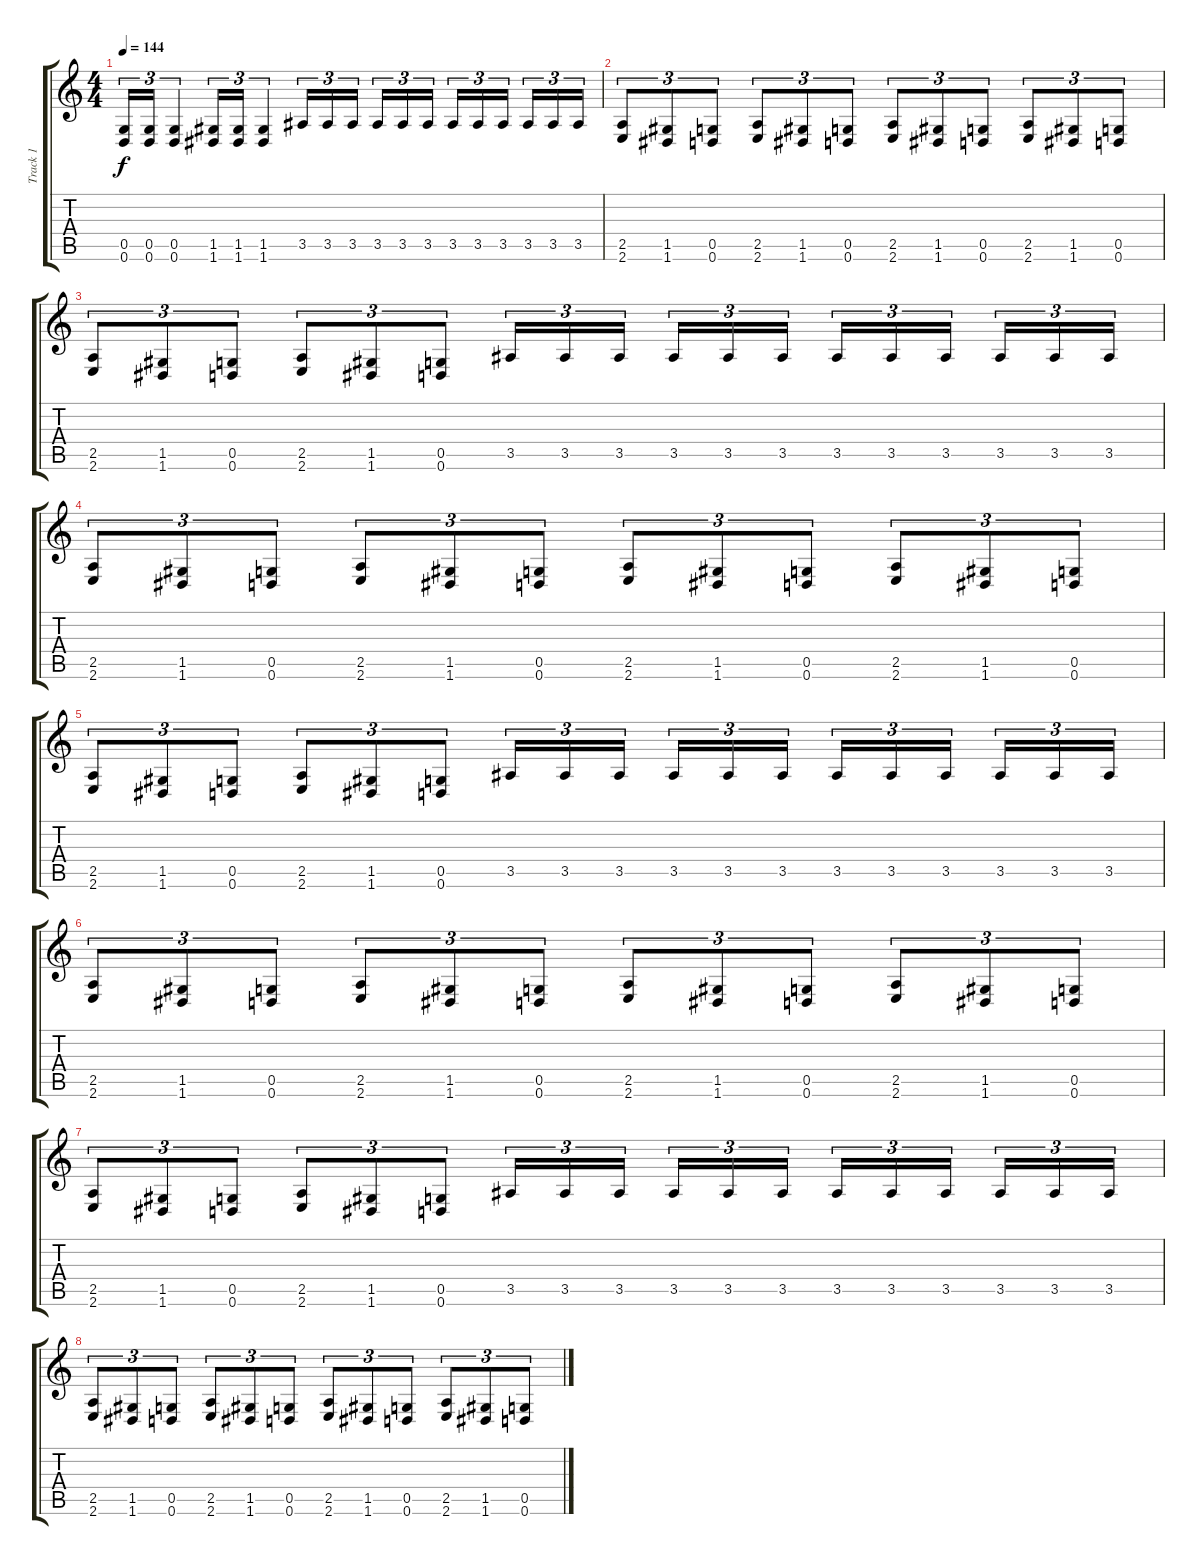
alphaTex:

\track ("Track 1" "Track 1") {instrument distortionguitar}
\staff {score tabs}
\tuning (D4 A3 F3 C3 G2 D2) {hide}
\ts (4 4)
\tempo 144
\clef g2
\ks c
(0.5 0.6).16{tu (3 2) dy f} (0.5 0.6).16{tu (3 2)} (0.5 0.6).4{tu (3 2)} (1.5 1.6).16{tu (3 2)} (1.5 1.6).16{tu (3 2)} (1.5 1.6).4{tu (3 2)} 3.5.16{tu (3 2)} 3.5.16{tu (3 2)} 3.5.16{tu (3 2) beam splitsecondary} 3.5.16{tu (3 2)} 3.5.16{tu (3 2)} 3.5.16{tu (3 2)} 3.5.16{tu (3 2)} 3.5.16{tu (3 2)} 3.5.16{tu (3 2) beam splitsecondary} 3.5.16{tu (3 2)} 3.5.16{tu (3 2)} 3.5.16{tu (3 2)} |
(2.5 2.6).8{tu (3 2)} (1.5 1.6).8{tu (3 2)} (0.5 0.6).8{tu (3 2)} (2.5 2.6).8{tu (3 2)} (1.5 1.6).8{tu (3 2)} (0.5 0.6).8{tu (3 2)} (2.5 2.6).8{tu (3 2)} (1.5 1.6).8{tu (3 2)} (0.5 0.6).8{tu (3 2)} (2.5 2.6).8{tu (3 2)} (1.5 1.6).8{tu (3 2)} (0.5 0.6).8{tu (3 2)} |
(2.5 2.6).8{tu (3 2)} (1.5 1.6).8{tu (3 2)} (0.5 0.6).8{tu (3 2)} (2.5 2.6).8{tu (3 2)} (1.5 1.6).8{tu (3 2)} (0.5 0.6).8{tu (3 2)} 3.5.16{tu (3 2)} 3.5.16{tu (3 2)} 3.5.16{tu (3 2) beam splitsecondary} 3.5.16{tu (3 2)} 3.5.16{tu (3 2)} 3.5.16{tu (3 2)} 3.5.16{tu (3 2)} 3.5.16{tu (3 2)} 3.5.16{tu (3 2) beam splitsecondary} 3.5.16{tu (3 2)} 3.5.16{tu (3 2)} 3.5.16{tu (3 2)} |
(2.5 2.6).8{tu (3 2)} (1.5 1.6).8{tu (3 2)} (0.5 0.6).8{tu (3 2)} (2.5 2.6).8{tu (3 2)} (1.5 1.6).8{tu (3 2)} (0.5 0.6).8{tu (3 2)} (2.5 2.6).8{tu (3 2)} (1.5 1.6).8{tu (3 2)} (0.5 0.6).8{tu (3 2)} (2.5 2.6).8{tu (3 2)} (1.5 1.6).8{tu (3 2)} (0.5 0.6).8{tu (3 2)} |
(2.5 2.6).8{tu (3 2)} (1.5 1.6).8{tu (3 2)} (0.5 0.6).8{tu (3 2)} (2.5 2.6).8{tu (3 2)} (1.5 1.6).8{tu (3 2)} (0.5 0.6).8{tu (3 2)} 3.5.16{tu (3 2)} 3.5.16{tu (3 2)} 3.5.16{tu (3 2) beam splitsecondary} 3.5.16{tu (3 2)} 3.5.16{tu (3 2)} 3.5.16{tu (3 2)} 3.5.16{tu (3 2)} 3.5.16{tu (3 2)} 3.5.16{tu (3 2) beam splitsecondary} 3.5.16{tu (3 2)} 3.5.16{tu (3 2)} 3.5.16{tu (3 2)} |
(2.5 2.6).8{tu (3 2)} (1.5 1.6).8{tu (3 2)} (0.5 0.6).8{tu (3 2)} (2.5 2.6).8{tu (3 2)} (1.5 1.6).8{tu (3 2)} (0.5 0.6).8{tu (3 2)} (2.5 2.6).8{tu (3 2)} (1.5 1.6).8{tu (3 2)} (0.5 0.6).8{tu (3 2)} (2.5 2.6).8{tu (3 2)} (1.5 1.6).8{tu (3 2)} (0.5 0.6).8{tu (3 2)} |
(2.5 2.6).8{tu (3 2)} (1.5 1.6).8{tu (3 2)} (0.5 0.6).8{tu (3 2)} (2.5 2.6).8{tu (3 2)} (1.5 1.6).8{tu (3 2)} (0.5 0.6).8{tu (3 2)} 3.5.16{tu (3 2)} 3.5.16{tu (3 2)} 3.5.16{tu (3 2) beam splitsecondary} 3.5.16{tu (3 2)} 3.5.16{tu (3 2)} 3.5.16{tu (3 2)} 3.5.16{tu (3 2)} 3.5.16{tu (3 2)} 3.5.16{tu (3 2) beam splitsecondary} 3.5.16{tu (3 2)} 3.5.16{tu (3 2)} 3.5.16{tu (3 2)} |
(2.5 2.6).8{tu (3 2)} (1.5 1.6).8{tu (3 2)} (0.5 0.6).8{tu (3 2)} (2.5 2.6).8{tu (3 2)} (1.5 1.6).8{tu (3 2)} (0.5 0.6).8{tu (3 2)} (2.5 2.6).8{tu (3 2)} (1.5 1.6).8{tu (3 2)} (0.5 0.6).8{tu (3 2)} (2.5 2.6).8{tu (3 2)} (1.5 1.6).8{tu (3 2)} (0.5 0.6).8{tu (3 2)}
